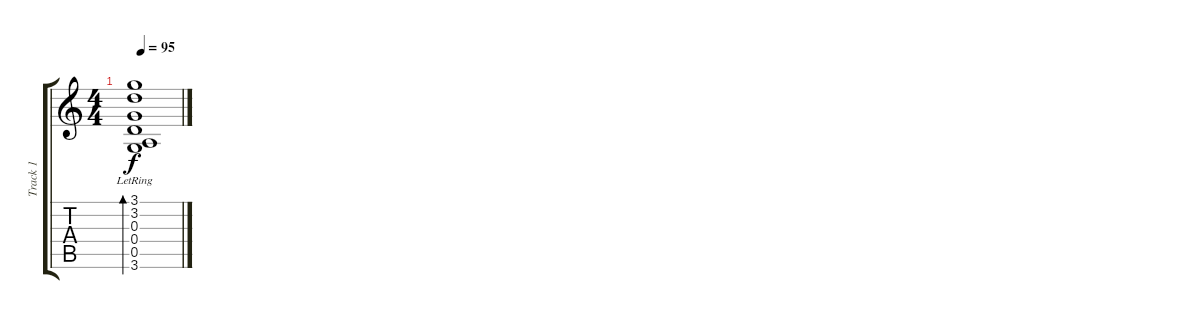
\track ("Track 1" "Track 1") {instrument acousticguitarsteel}
\staff {score tabs}
\tuning (E4 B3 G3 D3 A2 E2) {hide}
\ts (4 4)
\tempo 95
\clef g2
\ks c
(3.1{lr} 3.2{lr} 0.3{lr} 0.4{lr} 0.5{lr} 3.6{lr}).1{bd 480 dy f}
